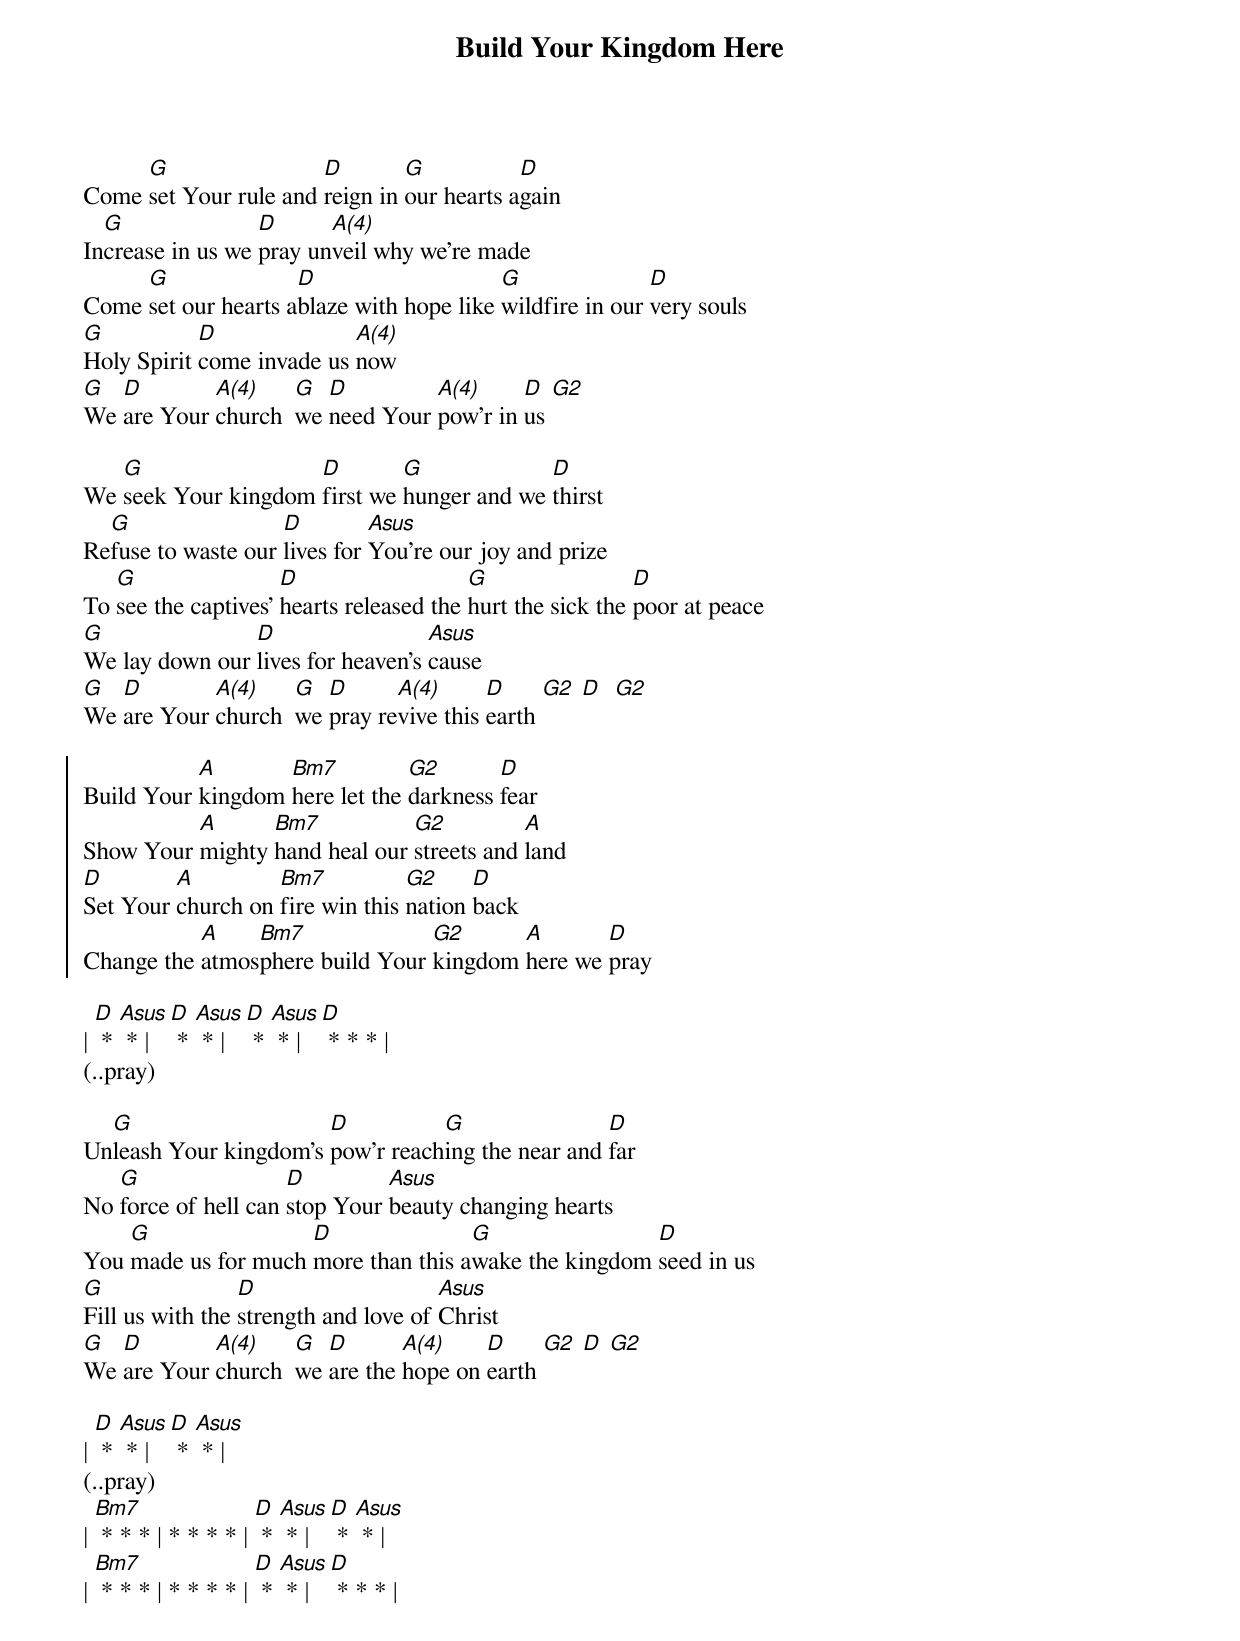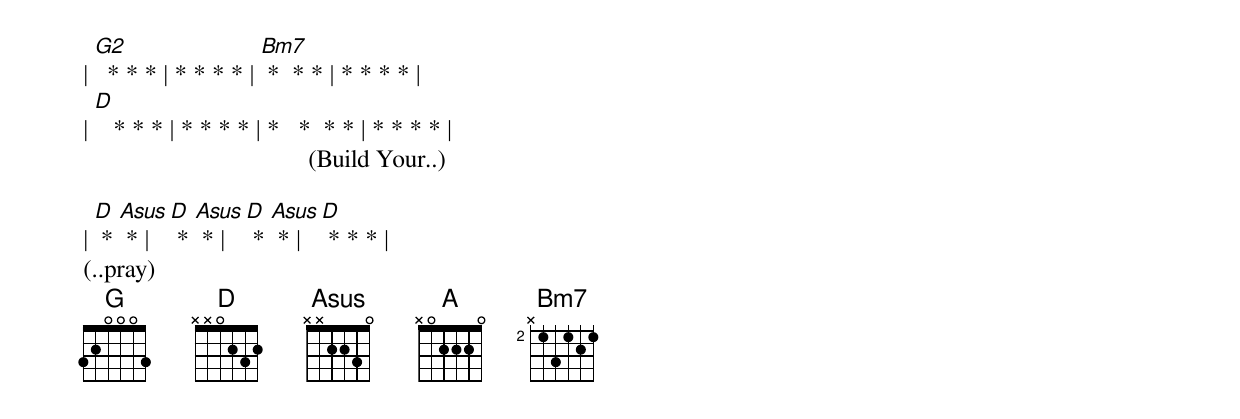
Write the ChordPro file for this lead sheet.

{title: Build Your Kingdom Here}
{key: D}
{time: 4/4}
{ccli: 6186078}
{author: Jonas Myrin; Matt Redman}
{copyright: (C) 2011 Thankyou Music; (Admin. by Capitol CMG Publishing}

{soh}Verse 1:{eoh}
Come [G]set Your rule and [D]reign in [G]our hearts a[D]gain
In[G]crease in us we [D]pray un[A(4)]veil why we're made
Come [G]set our hearts a[D]blaze with hope like [G]wildfire in our [D]very souls
[G]Holy Spirit [D]come invade us [A(4)]now
[G]We [D]are Your [A(4)]church  [G]we [D]need Your [A(4)]pow'r in [D]us [G2]

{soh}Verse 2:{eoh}
We [G]seek Your kingdom [D]first we [G]hunger and we [D]thirst
Re[G]fuse to waste our [D]lives for [Asus]You're our joy and prize
To [G]see the captives' [D]hearts released the [G]hurt the sick the [D]poor at peace
[G]We lay down our [D]lives for heaven's [Asus]cause
[G]We [D]are Your [A(4)]church  [G]we [D]pray re[A(4)]vive this [D]earth [G2] [D]  [G2]

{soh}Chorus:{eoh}
{start_of_chorus}
Build Your [A]kingdom [Bm7]here let the [G2]darkness [D]fear
Show Your [A]mighty [Bm7]hand heal our [G2]streets and [A]land
[D]Set Your [A]church on [Bm7]fire win this [G2]nation [D]back
Change the [A]atmos[Bm7]phere build Your [G2]kingdom [A]here we [D]pray
{end_of_chorus}

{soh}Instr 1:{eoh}
| [D] * [Asus] * | [D] * [Asus] * | [D] * [Asus] * | [D] * * * |
(..pray)

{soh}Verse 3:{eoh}
Un[G]leash Your kingdom's [D]pow'r reach[G]ing the near and [D]far
No [G]force of hell can [D]stop Your [Asus]beauty changing hearts
You [G]made us for much [D]more than this a[G]wake the kingdom [D]seed in us
[G]Fill us with the [D]strength and love of [Asus]Christ
[G]We [D]are Your [A(4)]church  [G]we [D]are the [A(4)]hope on [D]earth [G2] [D] [G2]

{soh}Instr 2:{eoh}
| [D] * [Asus] * | [D] * [Asus] * |
(..pray)
| [Bm7] * * * | * * * * | [D] * [Asus] * | [D] * [Asus] * |
| [Bm7] * * * | * * * * | [D] * [Asus] * | [D] * * * |
| [G2]  * * * | * * * * | [Bm7] *  * * | * * * * |
| [D]   * * * | * * * * | *   *  * * | * * * * |
                                    (Build Your..)

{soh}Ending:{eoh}
| [D] * [Asus] * | [D] * [Asus] * | [D] * [Asus] * | [D] * * * |
(..pray)
